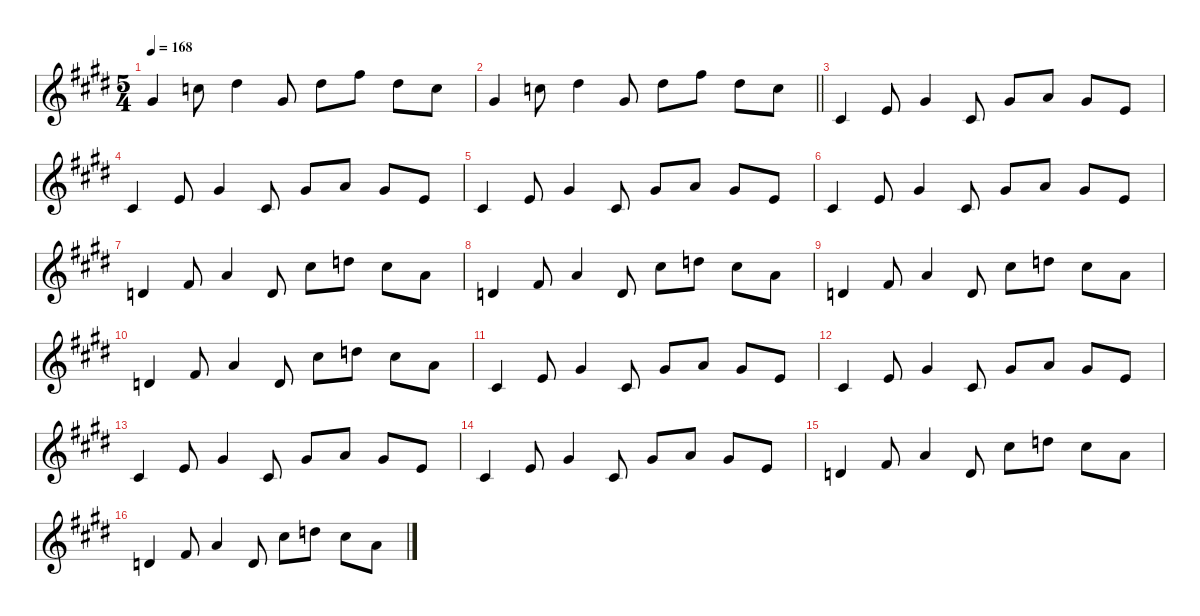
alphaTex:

\defaultSystemsLayout 4
\hideDynamics
\bracketExtendMode nobrackets
\singleTrackTrackNamePolicy hidden
\multiTrackTrackNamePolicy hidden
\firstSystemTrackNameMode fullname
\firstSystemTrackNameOrientation horizontal
\otherSystemsTrackNameOrientation horizontal
\track ("Synth" "fx.synth.") {defaultSystemsLayout 8 instrument fx7echoes}
\staff {score}
\tuning (Db4 Ab3 E3 B2 Gb2 B1)
\ts (5 4)
\tempo 168
\clef g2
\ks c#minor
16.3{acc #}.4{dy f beam Up} 16.2{acc forcenatural}.8{beam Down} 14.1{acc #}.4{beam Down} 16.3{acc #}.8{beam Up} 14.1{acc #}.8{beam Down} 17.1{acc #}.8{beam Down} 14.1{acc #}.8{beam Down} 16.2{acc forcenatural}.8{beam Down} |
\barLineRight lightlight
16.3{acc #}.4{beam Up} 16.2{acc forcenatural}.8{beam Down} 14.1{acc #}.4{beam Down} 16.3{acc #}.8{beam Up} 14.1{acc #}.8{beam Down} 17.1{acc #}.8{beam Down} 14.1{acc #}.8{beam Down} 16.2{acc forcenatural}.8{beam Down} |
14.4{acc #}.4{beam Up} 12.3{acc forcenatural}.8{beam Up} 12.2{acc #}.4{beam Up} 14.4{acc #}.8{beam Up} 12.2{acc #}.8{beam Up} 13.2{acc forcenatural}.8{beam Up} 12.2{acc #}.8{beam Up} 12.3{acc forcenatural}.8{beam Up} |
14.4{acc #}.4{beam Up} 12.3{acc forcenatural}.8{beam Up} 12.2{acc #}.4{beam Up} 14.4{acc #}.8{beam Up} 12.2{acc #}.8{beam Up} 13.2{acc forcenatural}.8{beam Up} 12.2{acc #}.8{beam Up} 12.3{acc forcenatural}.8{beam Up} |
14.4{acc #}.4{beam Up} 12.3{acc forcenatural}.8{beam Up} 12.2{acc #}.4{beam Up} 14.4{acc #}.8{beam Up} 12.2{acc #}.8{beam Up} 13.2{acc forcenatural}.8{beam Up} 12.2{acc #}.8{beam Up} 12.3{acc forcenatural}.8{beam Up} |
14.4{acc #}.4{beam Up} 12.3{acc forcenatural}.8{beam Up} 12.2{acc #}.4{beam Up} 14.4{acc #}.8{beam Up} 12.2{acc #}.8{beam Up} 13.2{acc forcenatural}.8{beam Up} 12.2{acc #}.8{beam Up} 12.3{acc forcenatural}.8{beam Up} |
15.4{acc forcenatural}.4{beam Up} 14.3{acc #}.8{beam Up} 13.2{acc forcenatural}.4{beam Up} 15.4{acc forcenatural}.8{beam Up} 12.1{acc #}.8{beam Down} 13.1{acc forcenatural}.8{beam Down} 12.1{acc #}.8{beam Down} 13.2{acc forcenatural}.8{beam Down} |
15.4{acc forcenatural}.4{beam Up} 14.3{acc #}.8{beam Up} 13.2{acc forcenatural}.4{beam Up} 15.4{acc forcenatural}.8{beam Up} 12.1{acc #}.8{beam Down} 13.1{acc forcenatural}.8{beam Down} 12.1{acc #}.8{beam Down} 13.2{acc forcenatural}.8{beam Down} |
15.4{acc forcenatural}.4{beam Up} 14.3{acc #}.8{beam Up} 13.2{acc forcenatural}.4{beam Up} 15.4{acc forcenatural}.8{beam Up} 12.1{acc #}.8{beam Down} 13.1{acc forcenatural}.8{beam Down} 12.1{acc #}.8{beam Down} 13.2{acc forcenatural}.8{beam Down} |
15.4{acc forcenatural}.4{beam Up} 14.3{acc #}.8{beam Up} 13.2{acc forcenatural}.4{beam Up} 15.4{acc forcenatural}.8{beam Up} 12.1{acc #}.8{beam Down} 13.1{acc forcenatural}.8{beam Down} 12.1{acc #}.8{beam Down} 13.2{acc forcenatural}.8{beam Down} |
14.4{acc #}.4{beam Up} 12.3{acc forcenatural}.8{beam Up} 12.2{acc #}.4{beam Up} 14.4{acc #}.8{beam Up} 12.2{acc #}.8{beam Up} 13.2{acc forcenatural}.8{beam Up} 12.2{acc #}.8{beam Up} 12.3{acc forcenatural}.8{beam Up} |
14.4{acc #}.4{beam Up} 12.3{acc forcenatural}.8{beam Up} 12.2{acc #}.4{beam Up} 14.4{acc #}.8{beam Up} 12.2{acc #}.8{beam Up} 13.2{acc forcenatural}.8{beam Up} 12.2{acc #}.8{beam Up} 12.3{acc forcenatural}.8{beam Up} |
14.4{acc #}.4{beam Up} 12.3{acc forcenatural}.8{beam Up} 12.2{acc #}.4{beam Up} 14.4{acc #}.8{beam Up} 12.2{acc #}.8{beam Up} 13.2{acc forcenatural}.8{beam Up} 12.2{acc #}.8{beam Up} 12.3{acc forcenatural}.8{beam Up} |
14.4{acc #}.4{beam Up} 12.3{acc forcenatural}.8{beam Up} 12.2{acc #}.4{beam Up} 14.4{acc #}.8{beam Up} 12.2{acc #}.8{beam Up} 13.2{acc forcenatural}.8{beam Up} 12.2{acc #}.8{beam Up} 12.3{acc forcenatural}.8{beam Up} |
15.4{acc forcenatural}.4{beam Up} 14.3{acc #}.8{beam Up} 13.2{acc forcenatural}.4{beam Up} 15.4{acc forcenatural}.8{beam Up} 12.1{acc #}.8{beam Down} 13.1{acc forcenatural}.8{beam Down} 12.1{acc #}.8{beam Down} 13.2{acc forcenatural}.8{beam Down} |
15.4{acc forcenatural}.4{beam Up} 14.3{acc #}.8{beam Up} 13.2{acc forcenatural}.4{beam Up} 15.4{acc forcenatural}.8{beam Up} 12.1{acc #}.8{beam Down} 13.1{acc forcenatural}.8{beam Down} 12.1{acc #}.8{beam Down} 13.2{acc forcenatural}.8{beam Down}
